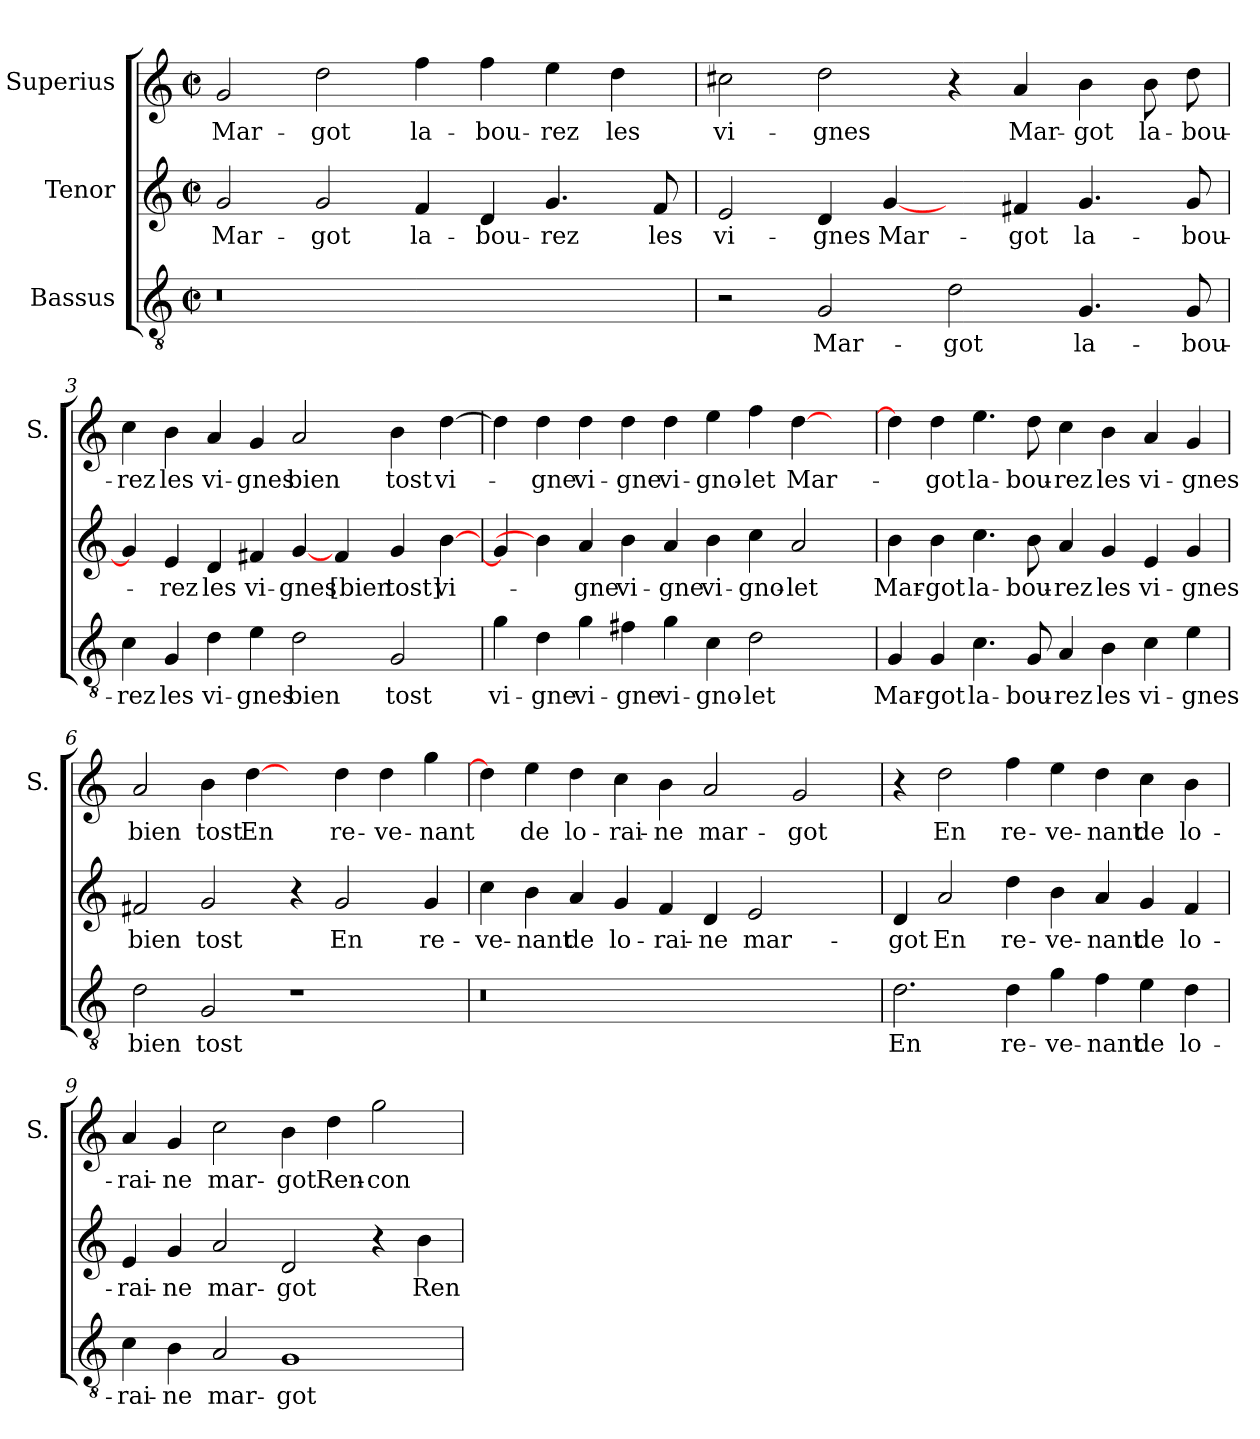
**kern	**text	**kern	**text	**kern	**text
*part3	*part3	*part2	*part2	*part1	*part1
*staff3	*staff3	*staff2	*staff2	*staff1	*staff1
*I"Bassus	*	*I"Tenor	*	*I"Superius	*
*	*	*	*	*I'S.	*
*clefGv2	*	*clefG2	*	*clefG2	*
*k[]	*	*k[]	*	*k[]	*
*C:	*	*C:	*	*C:	*
*M2/2	*	*M2/2	*	*M2/2	*
*met(c|)	*	*met(c|)	*	*met(c|)	*
=1	=1	=1	=1	=1	=1
!LO:N:vis=0	!	!	!	!	!
1r	.	2g/	Mar-	2g/	Mar-
.	.	2g/	-got	2dd\	-got
1ryy	.	4f/	la-	4ff\	la-
.	.	4d/	-bou-	4ff\	-bou-
.	.	4.g/	-rez	4ee\	-rez
.	.	.	.	4dd\	les
.	.	8f/	les	.	.
=2	=2	=2	=2	=2	=2
2r	.	2e/	vi-	2cc#X\	vi-
2G/	Mar-	4d/	-gnes	2dd\	-gnes
.	.	[4g/	Mar-	.	.
2d\	-got	4ryy	.	4r	.
.	.	4f#X/	-got	4a/	Mar-
4.G/	la-	4.g/	la-	4b\	-got
.	.	.	.	8b\	la-
8G/	-bou-	8g/	-bou-	8dd\	-bou-
=3	=3	=3	=3	=3	=3
4c\	-rez	4g/]	.	4cc\	-rez
4G/	les	4e/	-rez	4b\	les
4d\	vi-	4d/	les	4a/	vi-
4e\	-gnes	4f#X/	vi-	4g/	-gnes
2d\	bien	[4g/	-gnes	2a/	bien
.	.	4f#/	[bien	.	.
2G/	tost	4g/	tost]	4b\	tost
.	.	[4b\	vi-	[4dd\	vi-
!!LO:LB:g=z
=4	=4	=4	=4	=4	=4
4g\	vi-	4g/]	.	4dd\]	.
4d\	-gne	4b\]	.	4dd\	-gne
4g\	vi-	4a/	-gne	4dd\	vi-
4f#X\	-gne	4b\	vi-	4dd\	-gne
4g\	vi-	4a/	-gne	4dd\	vi-
4c\	-gno-	4b\	vi-	4ee\	-gno-
2d\	-let	4cc\	-gno-	4ff\	-let
.	.	2a/	-let	[4dd\	Mar-
4ryy	.	.	.	4ryy	.
=5	=5	=5	=5	=5	=5
4G/	Mar-	4b\	Mar-	4dd\]	.
4G/	-got	4b\	-got	4dd\	-got
4.c\	la-	4.cc\	la-	4.ee\	la-
8G/	-bou-	8b\	-bou-	8dd\	-bou-
4A/	-rez	4a/	-rez	4cc\	-rez
4B\	les	4g/	les	4b\	les
4c\	vi-	4e/	vi-	4a/	vi-
4e\	-gnes	4g/	-gnes	4g/	-gnes
=6	=6	=6	=6	=6	=6
2d\	bien	2f#X/	bien	2a/	bien
2G/	tost	2g/	tost	4b\	tost
.	.	.	.	[4dd\	En
1r	.	4r	.	4ryy	.
.	.	2g/	En	4dd\	re-
.	.	.	.	4dd\	-ve-
.	.	4g/	re-	4gg\	-nant
=7	=7	=7	=7	=7	=7
!LO:N:vis=0	!	!	!	!	!
1r	.	4cc\	-ve-	4dd\]	.
.	.	4b\	-nant	4ee\	de
.	.	4a/	de	4dd\	lo-
.	.	4g/	lo-	4cc\	-rai-
1ryy	.	4f/	-rai-	4b\	-ne
.	.	4d/	-ne	2a/	mar-
.	.	2e/	mar-	.	.
.	.	.	.	2g/	-got
4ryy	.	4ryy	.	.	.
!!LO:LB:g=z
=8	=8	=8	=8	=8	=8
2.d\	En	4d/	-got	4r	.
.	.	2a/	En	2dd\	En
4d\	re-	4dd\	re-	4ff\	re-
4g\	-ve-	4b\	-ve-	4ee\	-ve-
4f\	-nant	4a/	-nant	4dd\	-nant
4e\	de	4g/	de	4cc\	de
4d\	lo-	4f/	lo-	4b\	lo-
=9	=9	=9	=9	=9	=9
4c\	-rai-	4e/	-rai-	4a/	-rai-
4B\	-ne	4g/	-ne	4g/	-ne
2A/	mar-	2a/	mar-	2cc\	mar-
1G/	-got	2d/	-got	4b\	-got
.	.	.	.	4dd\	Ren-
.	.	4r	.	2gg\	-con
.	.	4b\	Ren-	.	.
=	=	=	=	=	=
*-	*-	*-	*-	*-	*-
